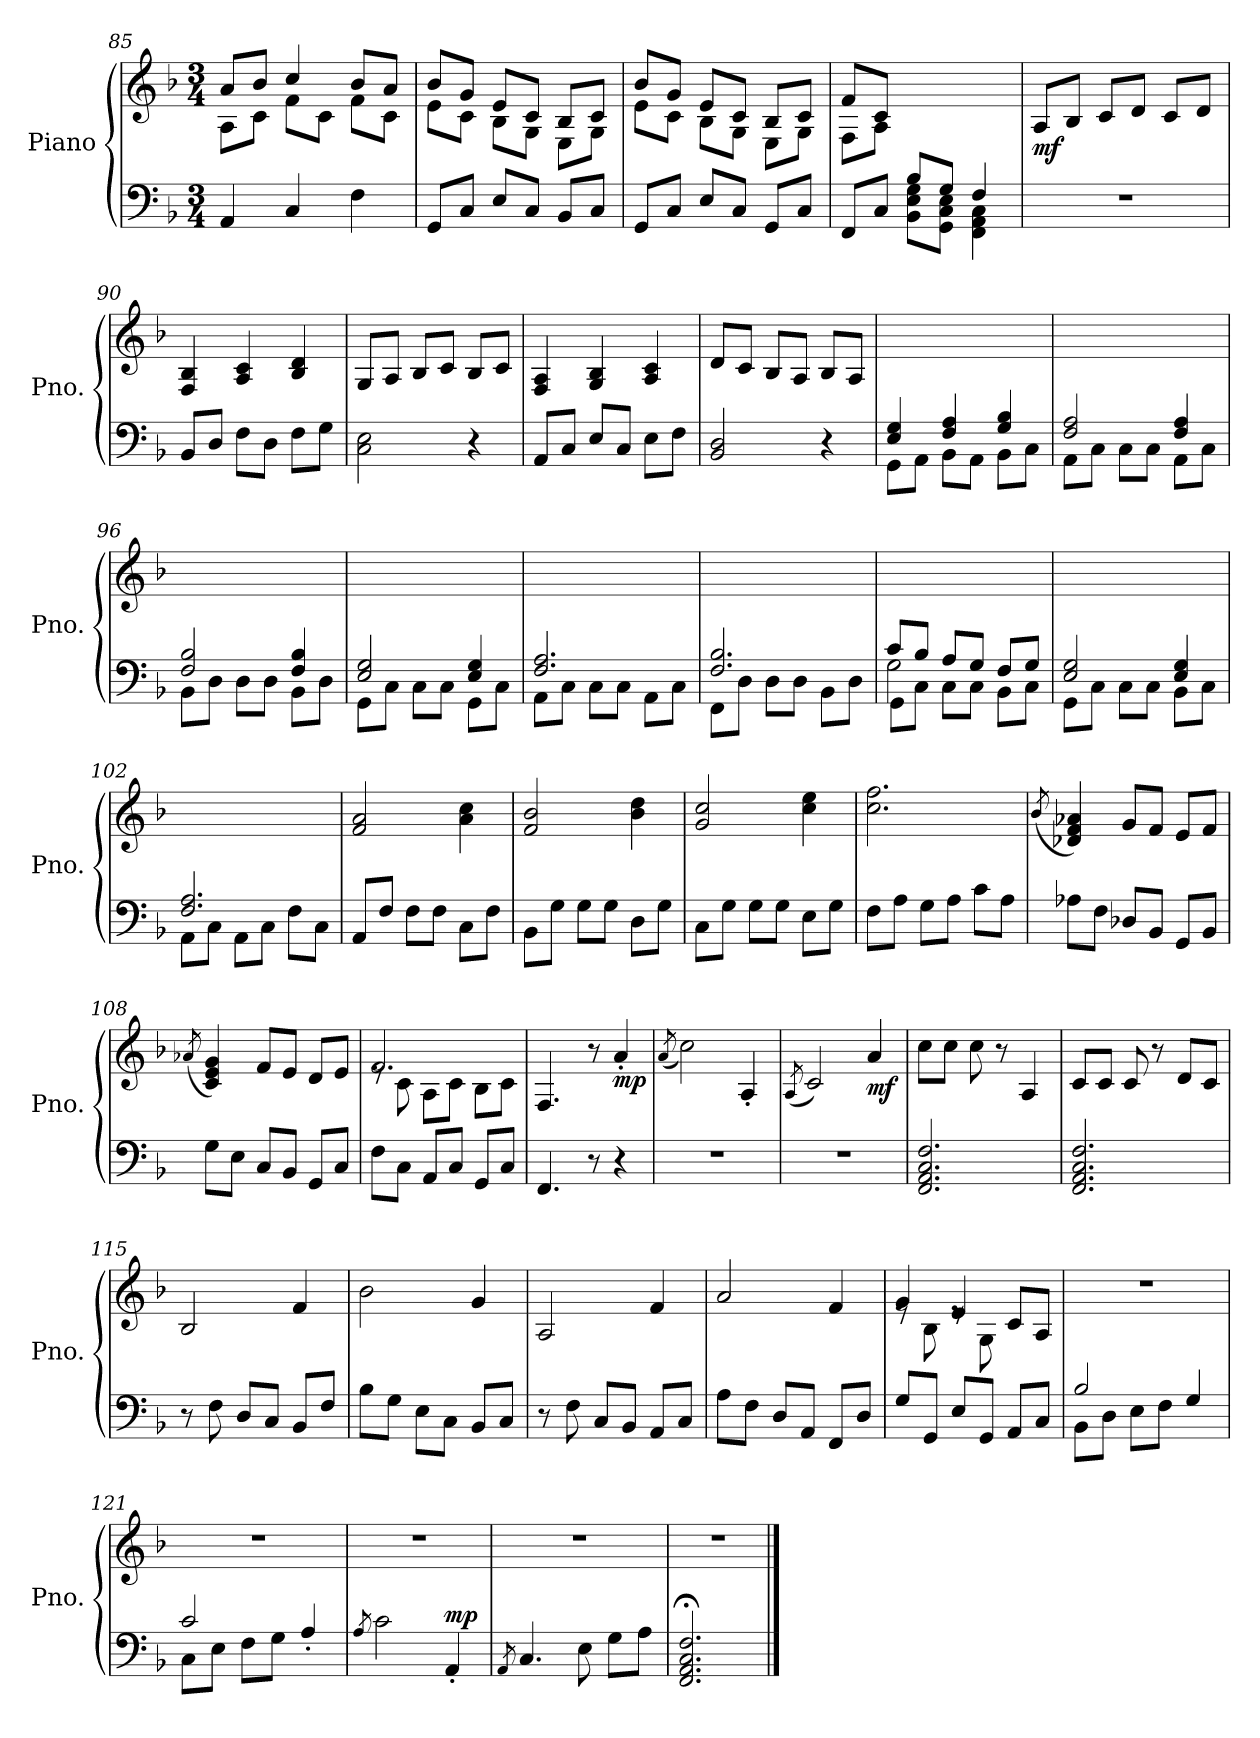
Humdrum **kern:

**kern	**kern	**dynam
*part1	*part1	*part1
*staff2	*staff1	*staff1/2
*I"Piano	*	*
*I'Pno.	*	*
*clefF4	*clefG2	*
*k[b-]	*k[b-]	*
*M3/4	*M3/4	*
=85	=85	=85
*	*^	*
4AA/	8a/L	8A\L	.
.	8b-/J	8c\J	.
4C/	4cc/	8f\L	.
.	.	8c\J	.
4F\	8b-/L	8f\L	.
.	8a/J	8c\J	.
=86	=86	=86	=86
8GG/L	8b-/L	8e\L	.
8C/J	8g/J	8c\J	.
8E/L	8e/L	8B-\L	.
8C/J	8c/J	8G\J	.
8BB-/L	8B-/L	8E\L	.
8C/J	8c/J	8G\J	.
=87	=87	=87	=87
8GG/L	8b-/L	8e\L	.
8C/J	8g/J	8c\J	.
8E/L	8e/L	8B-\L	.
8C/J	8c/J	8G\J	.
8GG/L	8B-/L	8E\L	.
8C/J	8c/J	8G\J	.
=88	=88	=88	=88
*^	*	*	*
4ryy	8FF/L	8f/L	8F\L	.
.	8C/J	8c/J	8A\J	.
8B-/L	8BB-\ 8E\ 8G\L	2ryy	2ryy	.
8G/J	8GG\ 8C\ 8E\J	.	.	.
4F/	4FF\ 4AA\ 4C\	.	.	.
*	*	*v	*v	*
!!LO:LB:g=z
=89	=89	=89	=89
!	!	!	!LO:DY:b
*v	*v	*	*
2.r	8A/L	mf
.	8B-/J	.
.	8c/L	.
.	8d/J	.
.	8c/L	.
.	8d/J	.
=90	=90	=90
8BB-/L	4F/ 4B-/	.
8D/J	.	.
8F\L	4A/ 4c/	.
8D\J	.	.
8F\L	4B-/ 4d/	.
8G\J	.	.
=91	=91	=91
2C\ 2E\	8G/L	.
.	8A/J	.
.	8B-/L	.
.	8c/J	.
4r	8B-/L	.
.	8c/J	.
=92	=92	=92
8AA/L	4F/ 4A/	.
8C/J	.	.
8E/L	4G/ 4B-/	.
8C/J	.	.
8E\L	4A/ 4c/	.
8F\J	.	.
=93	=93	=93
2BB-/ 2D/	8d/L	.
.	8c/J	.
.	8B-/L	.
.	8A/J	.
4r	8B-/L	.
.	8A/J	.
=94	=94	=94
*^	*	*
4E/ 4G/	8GG\L	2.ryy	.
.	8AA\J	.	.
4F/ 4A/	8BB-\L	.	.
.	8AA\J	.	.
4G/ 4B-/	8BB-\L	.	.
.	8C\J	.	.
!!LO:LB:g=z
=95	=95	=95	=95
2F/ 2A/	8AA\L	2.ryy	.
.	8C\J	.	.
.	8C\L	.	.
.	8C\J	.	.
4F/ 4A/	8AA\L	.	.
.	8C\J	.	.
=96	=96	=96	=96
2F/ 2B-/	8BB-\L	2.ryy	.
.	8D\J	.	.
.	8D\L	.	.
.	8D\J	.	.
4F/ 4B-/	8BB-\L	.	.
.	8D\J	.	.
=97	=97	=97	=97
2E/ 2G/	8GG\L	2.ryy	.
.	8C\J	.	.
.	8C\L	.	.
.	8C\J	.	.
4E/ 4G/	8GG\L	.	.
.	8C\J	.	.
=98	=98	=98	=98
2.F/ 2.A/	8AA\L	2.ryy	.
.	8C\J	.	.
.	8C\L	.	.
.	8C\J	.	.
.	8AA\L	.	.
.	8C\J	.	.
=99	=99	=99	=99
2.F/ 2.B-/	8FF\L	2.ryy	.
.	8D\J	.	.
.	8D\L	.	.
.	8D\J	.	.
.	8BB-\L	.	.
.	8D\J	.	.
=100	=100	=100	=100
*	*^	*	*
8c/L	2G\	8GG\L	2.ryy	.
8B-/J	.	8C\J	.	.
8A/L	.	8C\L	.	.
8G/J	.	8C\J	.	.
8F/L	4ryy	8BB-\L	.	.
8G/J	.	8C\J	.	.
*	*v	*v	*	*
=101	=101	=101	=101
2E/ 2G/	8GG\L	2.ryy	.
.	8C\J	.	.
.	8C\L	.	.
.	8C\J	.	.
4E/ 4G/	8BB-\L	.	.
.	8C\J	.	.
!!LO:LB:g=z
=102	=102	=102	=102
2.F/ 2.A/	8AA\L	2.ryy	.
.	8C\J	.	.
.	8AA\L	.	.
.	8C\J	.	.
.	8F\L	.	.
.	8C\J	.	.
*v	*v	*	*
=103	=103	=103
8AA/L	2f/ 2a/	.
8F/J	.	.
8F\L	.	.
8F\J	.	.
8C\L	4a\ 4cc\	.
8F\J	.	.
=104	=104	=104
8BB-\L	2f/ 2b-/	.
8G\J	.	.
8G\L	.	.
8G\J	.	.
8D\L	4b-\ 4dd\	.
8G\J	.	.
=105	=105	=105
8C\L	2g/ 2cc/	.
8G\J	.	.
8G\L	.	.
8G\J	.	.
8E\L	4cc\ 4ee\	.
8G\J	.	.
=106	=106	=106
8F\L	2.cc\ 2.ff\	.
8A\J	.	.
8G\L	.	.
8A\J	.	.
8c\L	.	.
8A\J	.	.
=107	=107	=107
.	(<8qb-/	.
8A-X\L	4d-X/ 4f/ 4a-X/)	.
8F\J	.	.
8D-X/L	8g/L	.
8BB-/J	8f/J	.
8GG/L	8e/L	.
8BB-/J	8f/J	.
=108	=108	=108
.	(<8qa-X/	.
8G\L	4c/ 4e/ 4g/)	.
8E\J	.	.
8C/L	8f/L	.
8BB-/J	8e/J	.
8GG/L	8d/L	.
8C/J	8e/J	.
!!LO:LB:g=z
=109	=109	=109
*	*^	*
8F\L	2.f/	8re	.
8C\J	.	8c\	.
8AA/L	.	8A\L	.
8C/J	.	8c\J	.
8GG/L	.	8B-\L	.
8C/J	.	8c\J	.
*	*v	*v	*
=110	=110	=110
4.FF/	4.F/	.
8r	8r	.
!	!	!LO:DY:b
4r	4a'/	mp
=111	=111	=111
.	(<8qa/	.
2.r	2cc\)	.
.	4A'/	.
=112	=112	=112
.	(<8qA/	.
2.r	2c/)	.
!	!	!LO:DY:b
.	4a/	mf
=113	=113	=113
2.FF/ 2.AA/ 2.C/ 2.F/	8cc\L	.
.	8cc\J	.
.	8cc\	.
.	8r	.
.	4A/	.
=114	=114	=114
2.FF/ 2.AA/ 2.C/ 2.F/	8c/L	.
.	8c/J	.
.	8c/	.
.	8r	.
.	8d/L	.
.	8c/J	.
=115	=115	=115
8r	2B-/	.
8F\	.	.
8D/L	.	.
8C/J	.	.
8BB-/L	4f/	.
8F/J	.	.
=116	=116	=116
8B-\L	2b-\	.
8G\J	.	.
8E\L	.	.
8C\J	.	.
8BB-/L	4g/	.
8C/J	.	.
!!LO:LB:g=z
=117	=117	=117
8r	2A/	.
8F\	.	.
8C/L	.	.
8BB-/J	.	.
8AA/L	4f/	.
8C/J	.	.
=118	=118	=118
8A\L	2a/	.
8F\J	.	.
8D/L	.	.
8AA/J	.	.
8FF/L	4f/	.
8D/J	.	.
=119	=119	=119
*	*^	*
8G/L	4g/	8re	.
8GG/J	.	8B-\	.
8E/L	4e/	8re	.
8GG/J	.	8G\	.
8AA/L	8c/L	4ryy	.
8C/J	8A/J	.	.
*	*v	*v	*
=120	=120	=120
*^	*	*
2B-/	8BB-\L	2.r	.
.	8D\J	.	.
.	8E\L	.	.
.	8F\J	.	.
4G/	4ryy	.	.
=121	=121	=121	=121
2c/	8C\L	2.r	.
.	8E\J	.	.
.	8F\L	.	.
.	8G\J	.	.
4A'/	4ryy	.	.
*v	*v	*	*
=122	=122	=122
8qA/	.	.
2c\	2.r	.
!	!	!LO:DY:a=2
4AA'/	.	mp
=123	=123	=123
8qAA/	.	.
4.C/	2.r	.
8E\	.	.
8G\L	.	.
8A\J	.	.
=124	=124	=124
2.FF/;< 2.AA/;< 2.C/;< 2.F/;<	2.r	.
==	==	==
*-	*-	*-
